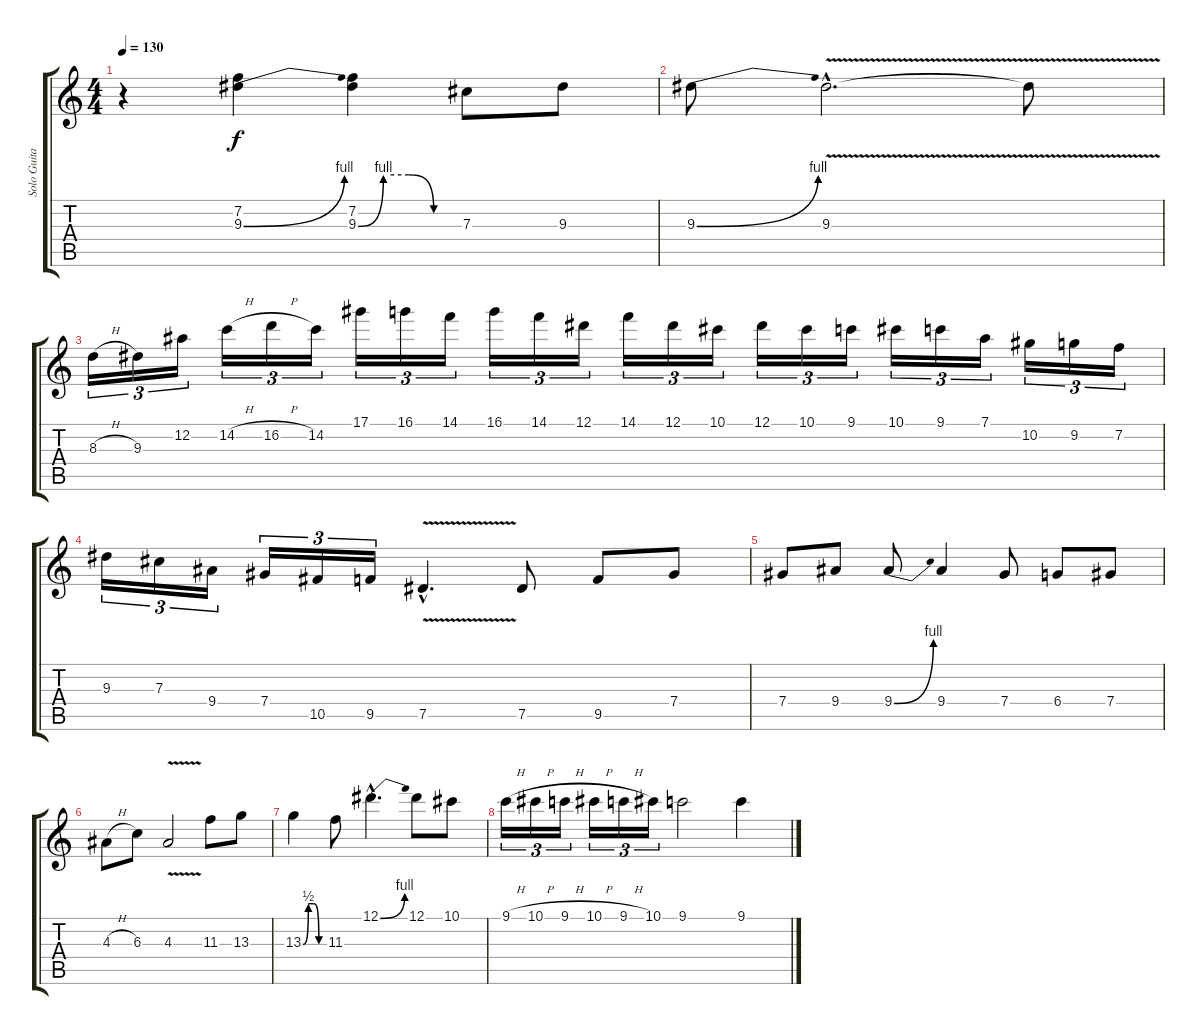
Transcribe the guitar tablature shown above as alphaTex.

\track ("Solo Guitar" "Solo Guita") {instrument distortionguitar}
\staff {score tabs}
\tuning (Eb4 Bb3 Gb3 Db3 Ab2 Eb2) {hide}
\ts (4 4)
\tempo 130
\clef g2
\ks c
r.4{dy f} (7.2 9.3{be (bend 0 0 60 4)}).4 (7.2 9.3{be (custom 0 0 15 4 30 4 45 0 60 0)}).4 7.3.8 9.3.8 |
9.3{be (bend 0 0 60 4)}.8 9.3{v hac}.2{d} 9.3{t}.8 |
8.3{h}.16{tu (3 2)} 9.3.16{tu (3 2)} 12.2.16{tu (3 2)} 14.2{h}.16{tu (3 2)} 16.2{h}.16{tu (3 2)} 14.2.16{tu (3 2)} 17.1.16{tu (3 2)} 16.1.16{tu (3 2)} 14.1.16{tu (3 2)} 16.1.16{tu (3 2)} 14.1.16{tu (3 2)} 12.1.16{tu (3 2)} 14.1.16{tu (3 2)} 12.1.16{tu (3 2)} 10.1.16{tu (3 2)} 12.1.16{tu (3 2)} 10.1.16{tu (3 2)} 9.1.16{tu (3 2)} 10.1.16{tu (3 2)} 9.1.16{tu (3 2)} 7.1.16{tu (3 2)} 10.2.16{tu (3 2)} 9.2.16{tu (3 2)} 7.2.16{tu (3 2)} |
9.3.16{tu (3 2)} 7.3.16{tu (3 2)} 9.4.16{tu (3 2)} 7.4.16{tu (3 2)} 10.5.16{tu (3 2)} 9.5.16{tu (3 2)} 7.5{v hac}.4{d} 7.5.8 9.5.8 7.4.8 |
7.4.8 9.4.8 9.4{be (bend 0 0 60 4)}.8 9.4.4 7.4.8 6.4.8 7.4.8 |
4.3{h}.8 6.3.8 4.3{v}.2 11.3.8 13.3.8 |
13.3{be (custom 0 0 15 2 30 2 45 0 60 0)}.4 11.3.8 12.1{be (bend 0 0 60 4) hac}.4{d} 12.1.8 10.1.8 |
9.1{h}.16{tu (3 2)} 10.1{h}.16{tu (3 2)} 9.1{h}.16{tu (3 2)} 10.1{h}.16{tu (3 2)} 9.1{h}.16{tu (3 2)} 10.1.16{tu (3 2)} 9.1.2 9.1.4
